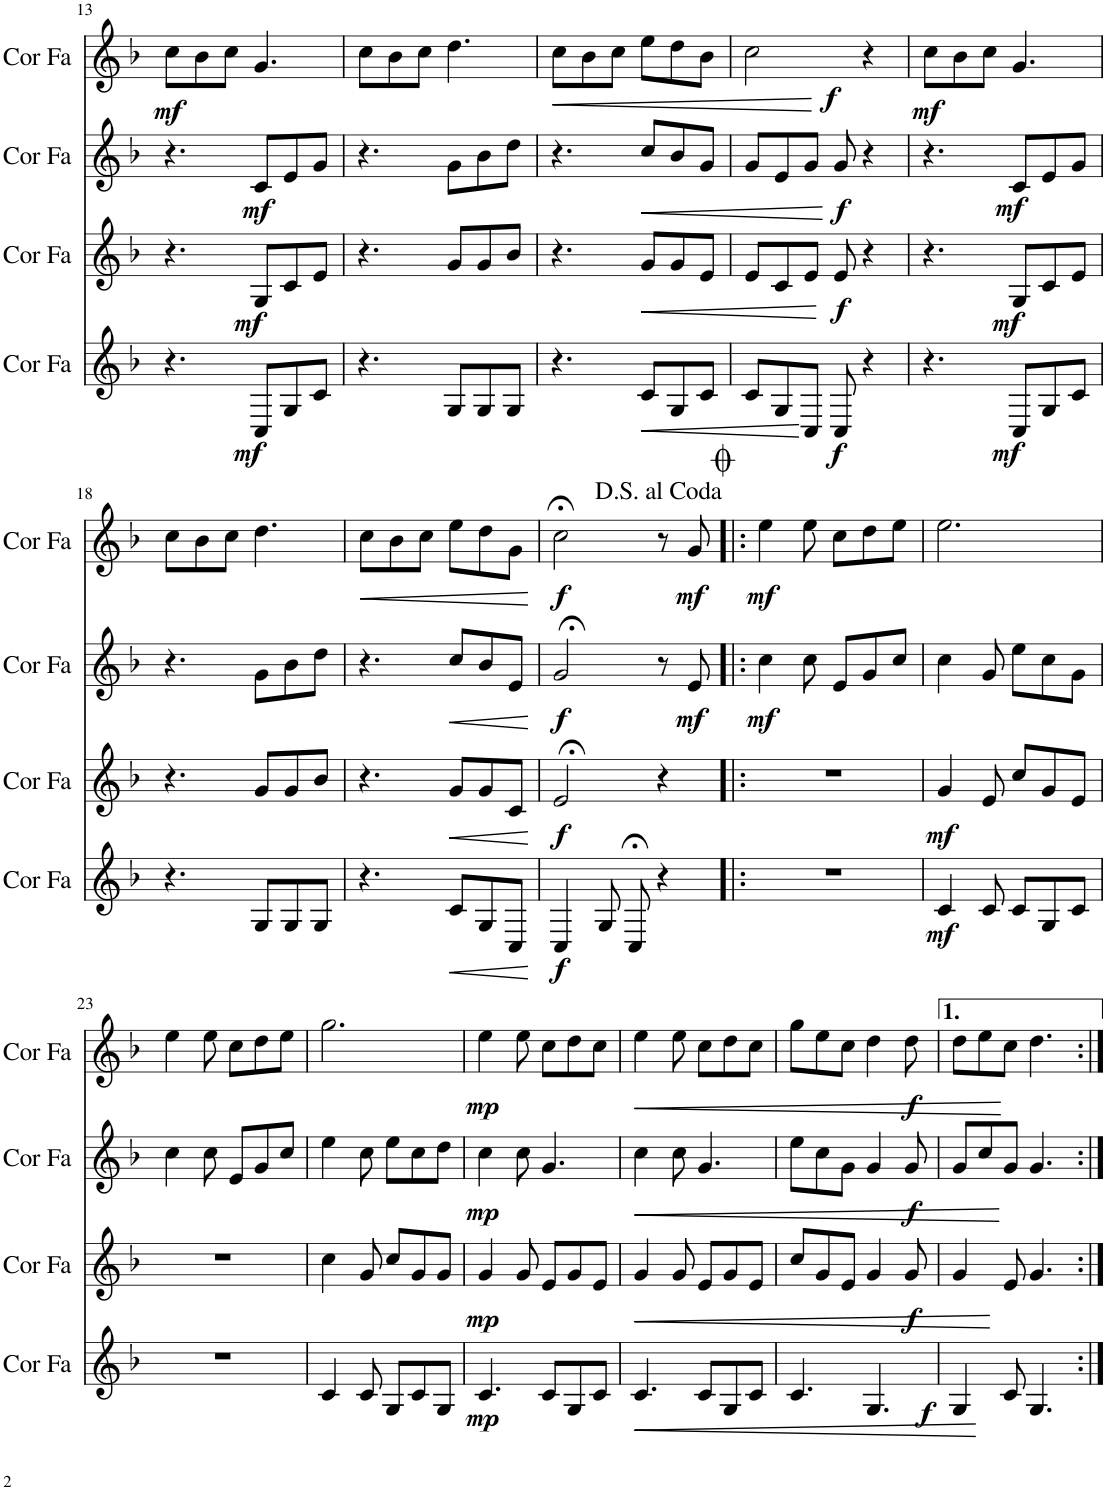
**kern	**dynam	**kern	**dynam	**kern	**dynam	**kern	**dynam
*part4	*part4	*part3	*part3	*part2	*part2	*part1	*part1
*staff4	*staff4	*staff3	*staff3	*staff2	*staff2	*staff1	*staff1
*I"Cor en Fa	*	*I"Cor en Fa	*	*I"Cor en Fa	*	*I"Cor en Fa	*
*I'Cor Fa	*	*I'Cor Fa	*	*I'Cor Fa	*	*I'Cor Fa	*
!!LO:PB:g=z
*clefG2	*	*clefG2	*	*clefG2	*	*clefG2	*
*Trd4c7	*	*Trd4c7	*	*Trd4c7	*	*Trd4c7	*
*k[b-]	*	*k[b-]	*	*k[b-]	*	*k[b-]	*
*M6/8	*	*M6/8	*	*M6/8	*	*M6/8	*
=13	=13	=13	=13	=13	=13	=13	=13
!	!	!	!	!	!	!	!LO:DY:b
4.r	.	4.r	.	4.r	.	8cc\L	mf
.	.	.	.	.	.	8b-\	.
.	.	.	.	.	.	8cc\J	.
!	!LO:DY:b	!	!LO:DY:b	!	!LO:DY:b	!	!
8C/L	mf	8G/L	mf	8c/L	mf	4.g/	.
8G/	.	8c/	.	8e/	.	.	.
8c/J	.	8e/J	.	8g/J	.	.	.
=14	=14	=14	=14	=14	=14	=14	=14
4.r	.	4.r	.	4.r	.	8cc\L	.
.	.	.	.	.	.	8b-\	.
.	.	.	.	.	.	8cc\J	.
8G/L	.	8g/L	.	8g\L	.	4.dd\	.
8G/	.	8g/	.	8b-\	.	.	.
8G/J	.	8b-/J	.	8dd\J	.	.	.
=15	=15	=15	=15	=15	=15	=15	=15
!	!	!	!	!	!	!	!LO:HP:b
4.r	.	4.r	.	4.r	.	8cc\L	<
.	.	.	.	.	.	8b-\	.
.	.	.	.	.	.	8cc\J	.
!	!LO:HP:b	!	!LO:HP:b	!	!LO:HP:b	!	!
8c/L	<	8g/L	<	8cc/L	<	8ee\L	.
8G/	.	8g/	.	8b-/	.	8dd\	.
8c/J	.	8e/J	.	8g/J	.	8b-\J	.
.	[	.	[	.	[	.	[
=16	=16	=16	=16	=16	=16	=16	=16
8c/L	.	8e/L	.	8g/L	.	2cc\	.
8G/	.	8c/	.	8e/	.	.	.
8C/J	.	8e/J	.	8g/J	.	.	.
!	!LO:DY:b	!	!LO:DY:b	!	!LO:DY:b	!	!
8C/	f	8e/	f	8g/	f	.	.
!	!	!	!	!	!	!	!LO:DY:b
4r	.	4r	.	4r	.	4r	f
=17	=17	=17	=17	=17	=17	=17	=17
!	!	!	!	!	!	!	!LO:DY:b
4.r	.	4.r	.	4.r	.	8cc\L	mf
.	.	.	.	.	.	8b-\	.
.	.	.	.	.	.	8cc\J	.
!	!LO:DY:b	!	!LO:DY:b	!	!LO:DY:b	!	!
8C/L	mf	8G/L	mf	8c/L	mf	4.g/	.
8G/	.	8c/	.	8e/	.	.	.
8c/J	.	8e/J	.	8g/J	.	.	.
!!LO:LB:g=z
=18	=18	=18	=18	=18	=18	=18	=18
4.r	.	4.r	.	4.r	.	8cc\L	.
.	.	.	.	.	.	8b-\	.
.	.	.	.	.	.	8cc\J	.
8G/L	.	8g/L	.	8g\L	.	4.dd\	.
8G/	.	8g/	.	8b-\	.	.	.
8G/J	.	8b-/J	.	8dd\J	.	.	.
=19	=19	=19	=19	=19	=19	=19	=19
!	!	!	!	!	!	!	!LO:HP:b
4.r	.	4.r	.	4.r	.	8cc\L	<
.	.	.	.	.	.	8b-\	.
.	.	.	.	.	.	8cc\J	.
!	!LO:HP:b	!	!LO:HP:b	!	!LO:HP:b	!	!
8c/L	<	8g/L	<	8cc/L	<	8ee\L	.
8G/	.	8g/	.	8b-/	.	8dd\	.
8C/J	.	8c/J	.	8e/J	.	8g\J	.
.	[	.	[	.	[	.	[
=20	=20	=20	=20	=20	=20	=20	=20
!	!LO:DY:b	!	!LO:DY:b	!	!LO:DY:b	!	!LO:DY:b
4C/	f	2e;</	f	2g;</	f	2cc;<\	f
8G/	.	.	.	.	.	.	.
8C;</	.	.	.	.	.	.	.
4r	.	4r	.	8r	.	8r	.
!	!	!	!	!	!LO:DY:b	!	!LO:DY:b
.	.	.	.	8e/	mf	8g/	mf
=21!|:	=21!|:	=21!|:	=21!|:	=21!|:	=21!|:	=21!|:	=21!|:
!	!	!	!	!	!LO:DY:b	!	!LO:DY:b
2.r	.	2.r	.	4cc\	mf	4ee\	mf
.	.	.	.	8cc\	.	8ee\	.
.	.	.	.	8e/L	.	8cc\L	.
.	.	.	.	8g/	.	8dd\	.
.	.	.	.	8cc/J	.	8ee\J	.
=22	=22	=22	=22	=22	=22	=22	=22
!	!LO:DY:b	!	!LO:DY:b	!	!	!	!
4c/	mf	4g/	mf	4cc\	.	2.ee\	.
8c/	.	8e/	.	8g/	.	.	.
8c/L	.	8cc/L	.	8ee\L	.	.	.
8G/	.	8g/	.	8cc\	.	.	.
8c/J	.	8e/J	.	8g\J	.	.	.
!!LO:LB:g=z
=23	=23	=23	=23	=23	=23	=23	=23
2.r	.	2.r	.	4cc\	.	4ee\	.
.	.	.	.	8cc\	.	8ee\	.
.	.	.	.	8e/L	.	8cc\L	.
.	.	.	.	8g/	.	8dd\	.
.	.	.	.	8cc/J	.	8ee\J	.
=24	=24	=24	=24	=24	=24	=24	=24
4c/	.	4cc\	.	4ee\	.	2.gg\	.
8c/	.	8g/	.	8cc\	.	.	.
8G/L	.	8cc/L	.	8ee\L	.	.	.
8c/	.	8g/	.	8cc\	.	.	.
8G/J	.	8g/J	.	8dd\J	.	.	.
=25	=25	=25	=25	=25	=25	=25	=25
!	!LO:DY:b	!	!LO:DY:b	!	!LO:DY:b	!	!LO:DY:b
4.c/	mp	4g/	mp	4cc\	mp	4ee\	mp
.	.	8g/	.	8cc\	.	8ee\	.
8c/L	.	8e/L	.	4.g/	.	8cc\L	.
8G/	.	8g/	.	.	.	8dd\	.
8c/J	.	8e/J	.	.	.	8cc\J	.
=26	=26	=26	=26	=26	=26	=26	=26
!	!LO:HP:b	!	!LO:HP:b	!	!LO:HP:b	!	!LO:HP:b
4.c/	<	4g/	<	4cc\	<	4ee\	<
.	.	8g/	.	8cc\	.	8ee\	.
8c/L	.	8e/L	.	4.g/	.	8cc\L	.
8G/	.	8g/	.	.	.	8dd\	.
8c/J	.	8e/J	.	.	.	8cc\J	.
.	[	.	[	.	[	.	[
=27	=27	=27	=27	=27	=27	=27	=27
4.c/	.	8cc/L	.	8ee\L	.	8gg\L	.
.	.	8g/	.	8cc\	.	8ee\	.
.	.	8e/J	.	8g\J	.	8cc\J	.
!	!LO:DY:b	!	!	!	!	!	!
4.G/	f	4g/	.	4g/	.	4dd\	.
!	!	!	!LO:DY:b	!	!LO:DY:b	!	!LO:DY:b
.	.	8g/	f	8g/	f	8dd\	f
=28	=28	=28	=28	=28	=28	=28	=28
4G/	.	4g/	.	8g/L	.	8dd\L	.
.	.	.	.	8cc/	.	8ee\	.
8c/	.	8e/	.	8g/J	.	8cc\J	.
4.G/	.	4.g/	.	4.g/	.	4.dd\	.
=:|!	=:|!	=:|!	=:|!	=:|!	=:|!	=:|!	=:|!
*-	*-	*-	*-	*-	*-	*-	*-
